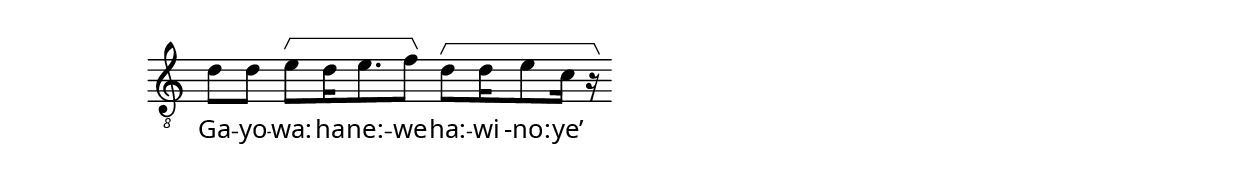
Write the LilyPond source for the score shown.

\version "2.22"
\include "music-fragment.ly"
{
    \clef "treble_8"
    \time 5/4
    d'8[ d'8] e'8[\NB d'16 e'8. f'8]\endNB d'8[\NB d'16 e'8 c'16] r16\endNB
}
\addlyrics {
    Ga -- yo -- wa: -- ha -- ne: -- we -- ha: -- wi -no: -- ye’
}
